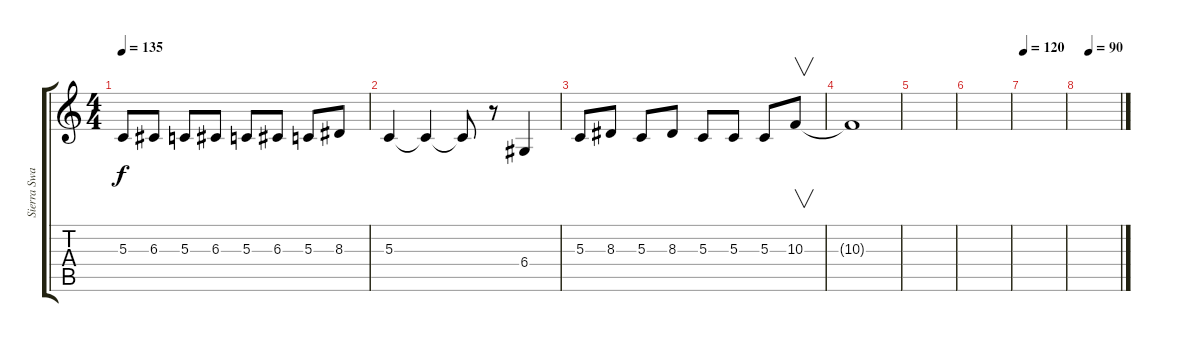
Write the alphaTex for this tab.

\track ("Sierra Swan (Vocals)" "Sierra Swa") {instrument harmonica}
\staff {score tabs}
\tuning (E4 B3 G3 D3 A2 E2) {hide}
\ts (4 4)
\tempo 135
\clef g2
\ks c
5.3.8{dy f} 6.3.8 5.3.8 6.3.8 5.3.8 6.3.8 5.3.8 8.3.8 |
5.3.4 5.3{t}.4 5.3{t}.8 r.8 6.4.4 |
5.3.8 8.3.8 5.3.8 8.3.8 5.3.8 5.3.8 5.3.8 10.3.8{v} |
10.3{t}.1 |
|
|
\tempo 120
|
\tempo (90 0.25)
